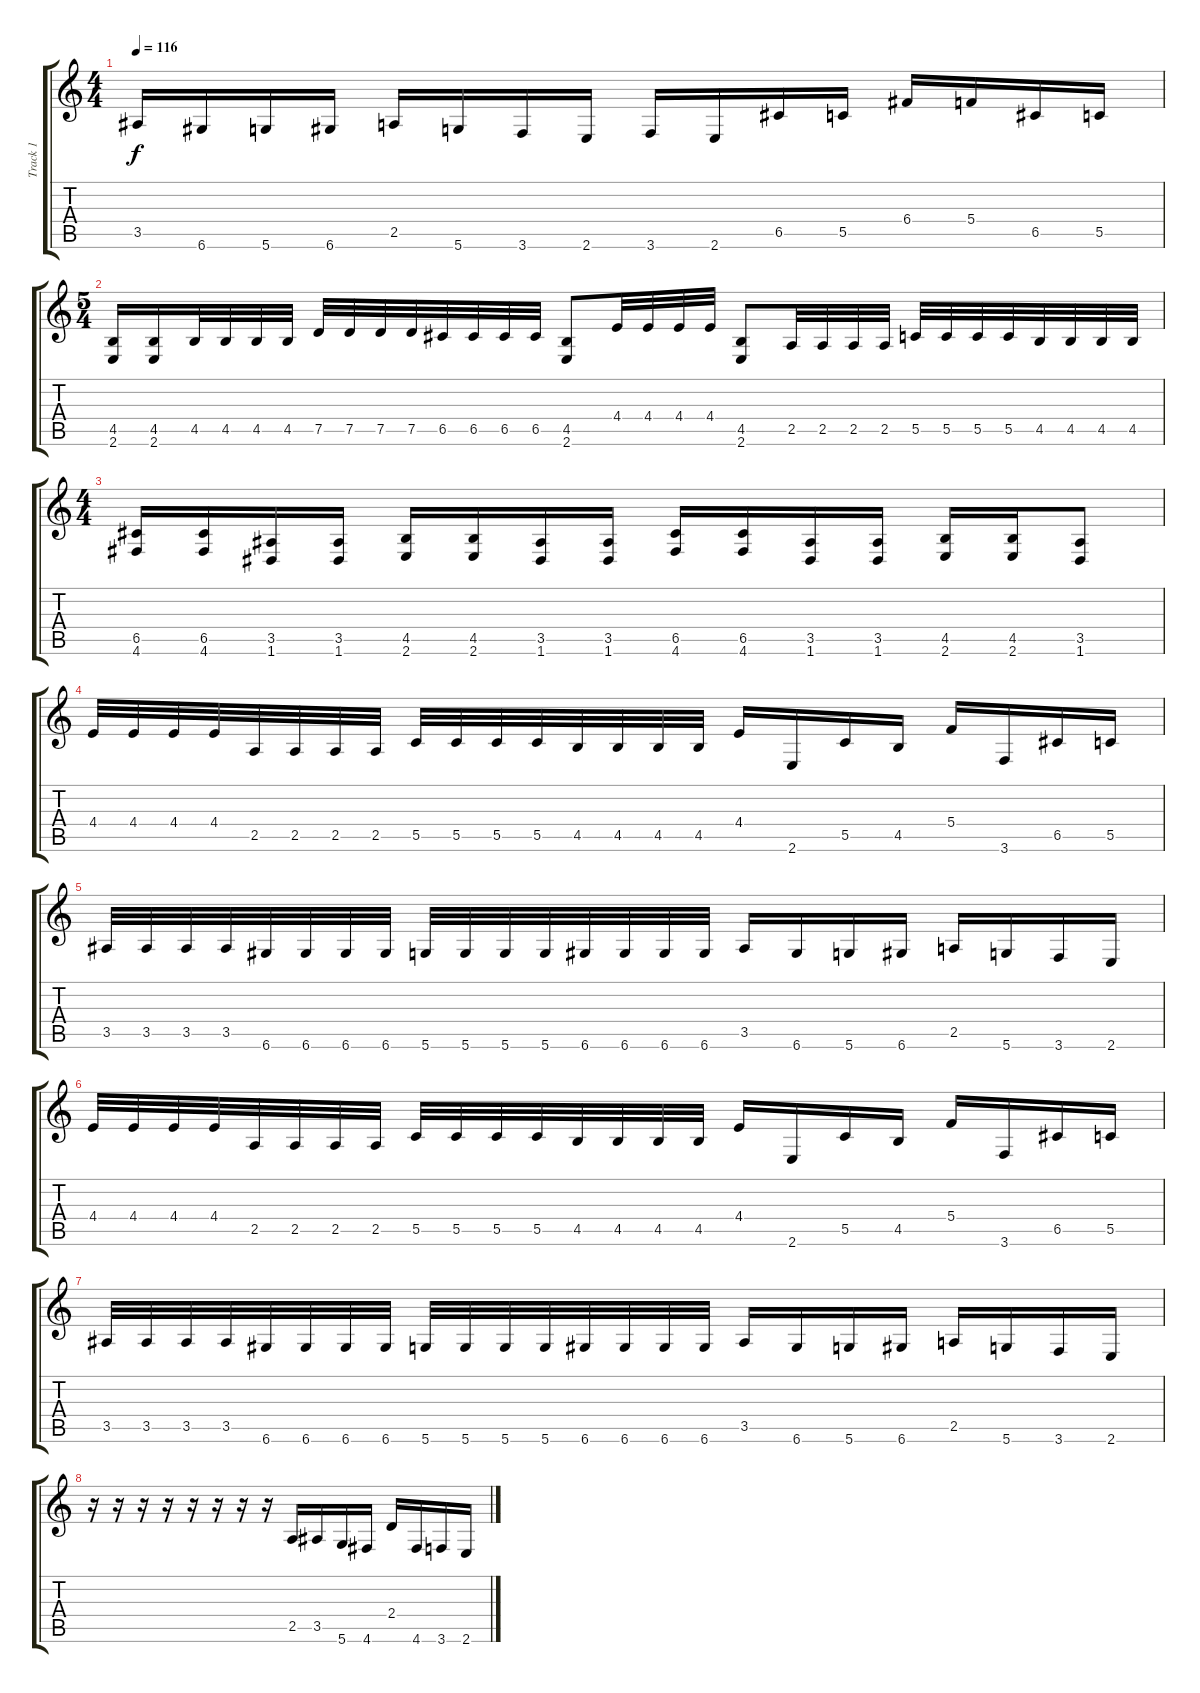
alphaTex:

\track ("Track 1" "Track 1") {instrument distortionguitar}
\staff {score tabs}
\tuning (D4 A3 F3 C3 G2 D2) {hide}
\ts (4 4)
\tempo 116
\clef g2
\ks c
3.5.16{dy f} 6.6.16 5.6.16 6.6.16 2.5.16 5.6.16 3.6.16 2.6.16 3.6.16 2.6.16 6.5.16 5.5.16 6.4.16 5.4.16 6.5.16 5.5.16 |
\ts (5 4)
(4.5 2.6).16 (4.5 2.6).16 4.5.32 4.5.32 4.5.32 4.5.32 7.5.32 7.5.32 7.5.32 7.5.32 6.5.32 6.5.32 6.5.32 6.5.32 (4.5 2.6).8 4.4.32 4.4.32 4.4.32 4.4.32 (4.5 2.6).8 2.5.32 2.5.32 2.5.32 2.5.32 5.5.32 5.5.32 5.5.32 5.5.32 4.5.32 4.5.32 4.5.32 4.5.32 |
\ts (4 4)
(6.5 4.6).16 (6.5 4.6).16 (3.5 1.6).16 (3.5 1.6).16 (4.5 2.6).16 (4.5 2.6).16 (3.5 1.6).16 (3.5 1.6).16 (6.5 4.6).16 (6.5 4.6).16 (3.5 1.6).16 (3.5 1.6).16 (4.5 2.6).16 (4.5 2.6).16 (3.5 1.6).8 |
4.4.32 4.4.32 4.4.32 4.4.32 2.5.32 2.5.32 2.5.32 2.5.32 5.5.32 5.5.32 5.5.32 5.5.32 4.5.32 4.5.32 4.5.32 4.5.32 4.4.16 2.6.16 5.5.16 4.5.16 5.4.16 3.6.16 6.5.16 5.5.16 |
3.5.32 3.5.32 3.5.32 3.5.32 6.6.32 6.6.32 6.6.32 6.6.32 5.6.32 5.6.32 5.6.32 5.6.32 6.6.32 6.6.32 6.6.32 6.6.32 3.5.16 6.6.16 5.6.16 6.6.16 2.5.16 5.6.16 3.6.16 2.6.16 |
4.4.32 4.4.32 4.4.32 4.4.32 2.5.32 2.5.32 2.5.32 2.5.32 5.5.32 5.5.32 5.5.32 5.5.32 4.5.32 4.5.32 4.5.32 4.5.32 4.4.16 2.6.16 5.5.16 4.5.16 5.4.16 3.6.16 6.5.16 5.5.16 |
3.5.32 3.5.32 3.5.32 3.5.32 6.6.32 6.6.32 6.6.32 6.6.32 5.6.32 5.6.32 5.6.32 5.6.32 6.6.32 6.6.32 6.6.32 6.6.32 3.5.16 6.6.16 5.6.16 6.6.16 2.5.16 5.6.16 3.6.16 2.6.16 |
r.16 r.16 r.16 r.16 r.16 r.16 r.16 r.16 2.5.16 3.5.16 5.6.16 4.6.16 2.4.16 4.6.16 3.6.16 2.6.16
